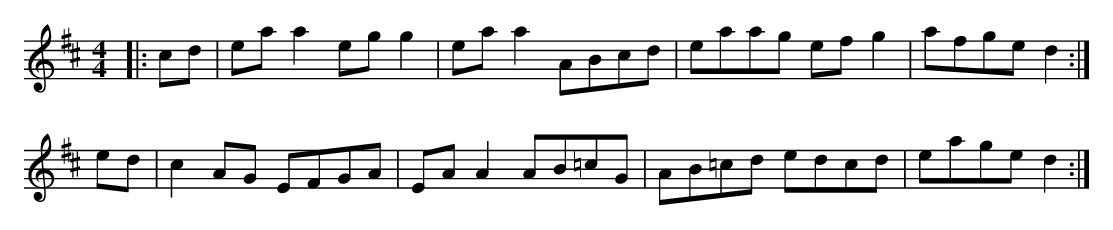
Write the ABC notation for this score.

X:1
M:4/4
K:Amix
|:cd|eaa2 egg2|eaa2 ABcd|eaag efg2|afge d2:|
ed|c2 AG EFGA|EAA2 AB=cG|AB=cd edcd|eage d2:|
